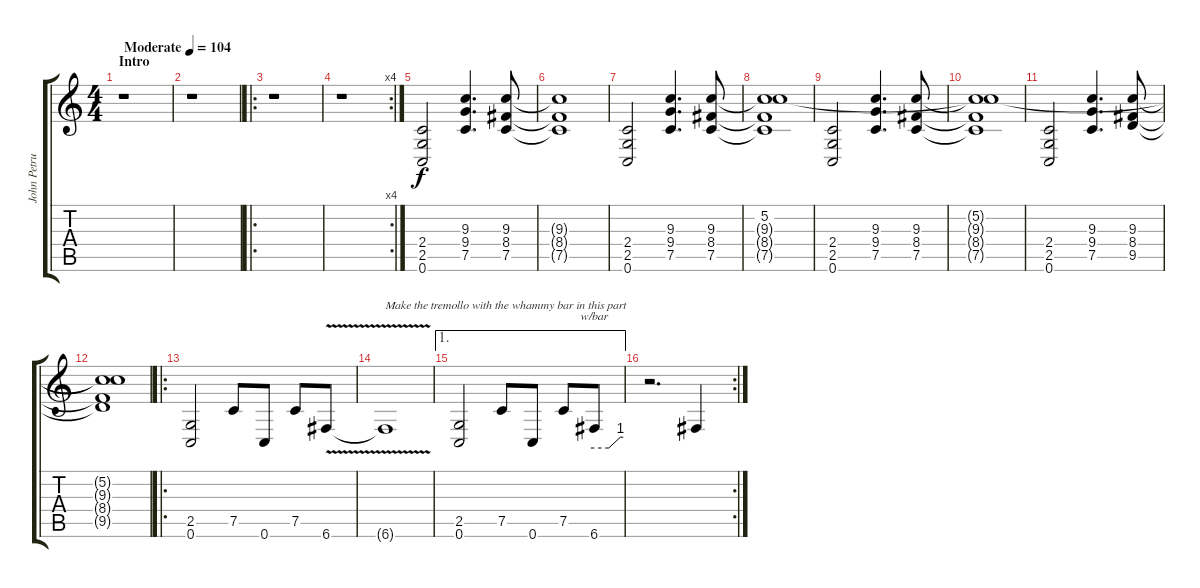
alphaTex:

\track ("John Petrucci" "John Petru") {instrument distortionguitar}
\staff {score tabs}
\tuning (C4 G3 Eb3 Bb2 F2 C2) {hide}
\ts (4 4)
\section ("" "Intro")
\tempo (104 "Moderate")
\clef g2
\ks c
r.1{dy f instrument distortionguitar} |
r.1 |
\ro
r.1 |
\rc 4
r.1 |
(2.4 2.5 0.6).2 (9.3 9.4 7.5).4{d} (9.3 8.4 7.5).8 |
(9.3{t} 8.4{t} 7.5{t}).1 |
(2.4 2.5 0.6).2 (9.3 9.4 7.5).4{d} (9.3 8.4 7.5).8 |
(5.2 9.3{t} 8.4{t} 7.5{t}).1 |
(2.4 2.5 0.6).2 (9.3 9.4 7.5).4{d} (9.3 8.4 7.5).8 |
(5.2{t} 9.3{t} 8.4{t} 7.5{t}).1 |
(2.4 2.5 0.6).2 (9.3 9.4 7.5).4{d} (9.3 8.4 9.5).8 |
(5.2{t} 9.3{t} 8.4{t} 9.5{t}).1 |
\ro
(2.5 0.6).2 7.5.8 0.6.8 7.5.8 6.6{v}.8 |
6.6{t}.1{txt "Make the tremollo with the whammy bar in this part"} |
\ae 1
(2.5 0.6).2 7.5.8 0.6.8 7.5.8 6.6.8{tbe (custom default 0 0 30 0 54 4 60 4)} |
\rc 2
r.2{d} 6.6{t}.4
